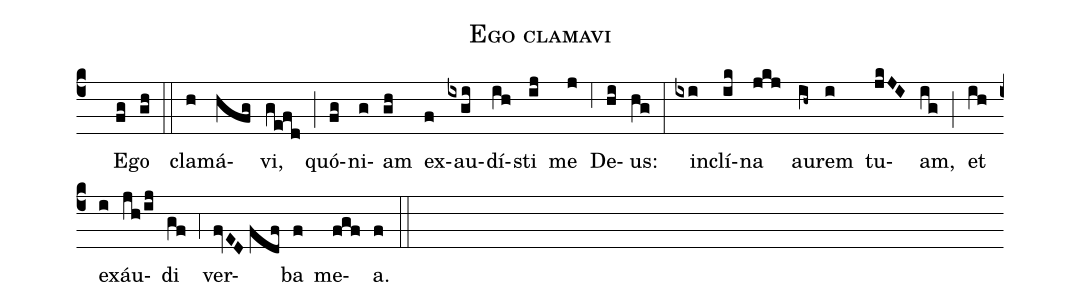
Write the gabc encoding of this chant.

name:Ego clamavi;
office-part:Communio;
mode:6;
%%
(c4) () E(fg)go(gh) (::) cla(h)má(hfg)vi,(ge!@fd) (;) quó(fg)ni(g)am(gh) ex(f)au(ixgi)dí(ih)sti(ij) me(j) (;6) De(hi)us:(hg) (:) in(ixi)clí(ik)na(jkj) au(ih~)rem(i) tu(jkJI)am,(ig) (;) et(ih) ex(i)áu(jh/ij)di(gf) (;4) ver(fvED//fdf)ba(f) me(fgf)a.(f) (::)
